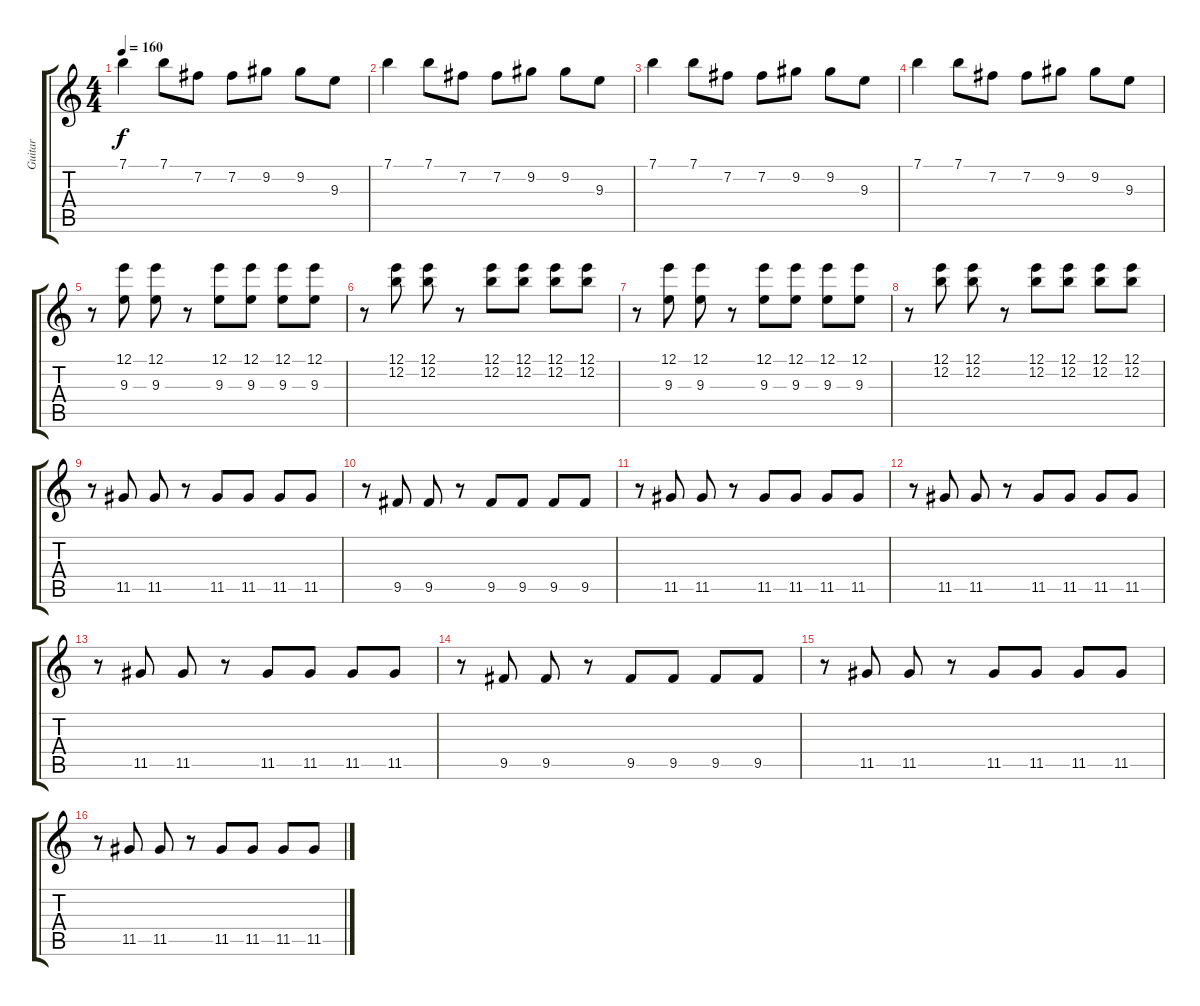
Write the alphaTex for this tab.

\track ("Guitar " "Guitar ") {instrument overdrivenguitar}
\staff {score tabs}
\tuning (E4 B3 G3 D3 A2 E2) {hide}
\ts (4 4)
\tempo 160
\clef g2
\ks c
7.1.4{dy f} 7.1.8 7.2.8 7.2.8 9.2.8 9.2.8 9.3.8 |
7.1.4 7.1.8 7.2.8 7.2.8 9.2.8 9.2.8 9.3.8 |
7.1.4 7.1.8 7.2.8 7.2.8 9.2.8 9.2.8 9.3.8 |
7.1.4 7.1.8 7.2.8 7.2.8 9.2.8 9.2.8 9.3.8 |
r.8 (12.1 9.3).8 (12.1 9.3).8 r.8 (12.1 9.3).8 (12.1 9.3).8 (12.1 9.3).8 (12.1 9.3).8 |
r.8 (12.1 12.2).8 (12.1 12.2).8 r.8 (12.1 12.2).8 (12.1 12.2).8 (12.1 12.2).8 (12.1 12.2).8 |
r.8 (12.1 9.3).8 (12.1 9.3).8 r.8 (12.1 9.3).8 (12.1 9.3).8 (12.1 9.3).8 (12.1 9.3).8 |
r.8 (12.1 12.2).8 (12.1 12.2).8 r.8 (12.1 12.2).8 (12.1 12.2).8 (12.1 12.2).8 (12.1 12.2).8 |
r.8 11.5.8 11.5.8 r.8 11.5.8 11.5.8 11.5.8 11.5.8 |
r.8 9.5.8 9.5.8 r.8 9.5.8 9.5.8 9.5.8 9.5.8 |
r.8 11.5.8 11.5.8 r.8 11.5.8 11.5.8 11.5.8 11.5.8 |
r.8 11.5.8 11.5.8 r.8 11.5.8 11.5.8 11.5.8 11.5.8 |
r.8 11.5.8 11.5.8 r.8 11.5.8 11.5.8 11.5.8 11.5.8 |
r.8 9.5.8 9.5.8 r.8 9.5.8 9.5.8 9.5.8 9.5.8 |
r.8 11.5.8 11.5.8 r.8 11.5.8 11.5.8 11.5.8 11.5.8 |
r.8 11.5.8 11.5.8 r.8 11.5.8 11.5.8 11.5.8 11.5.8
